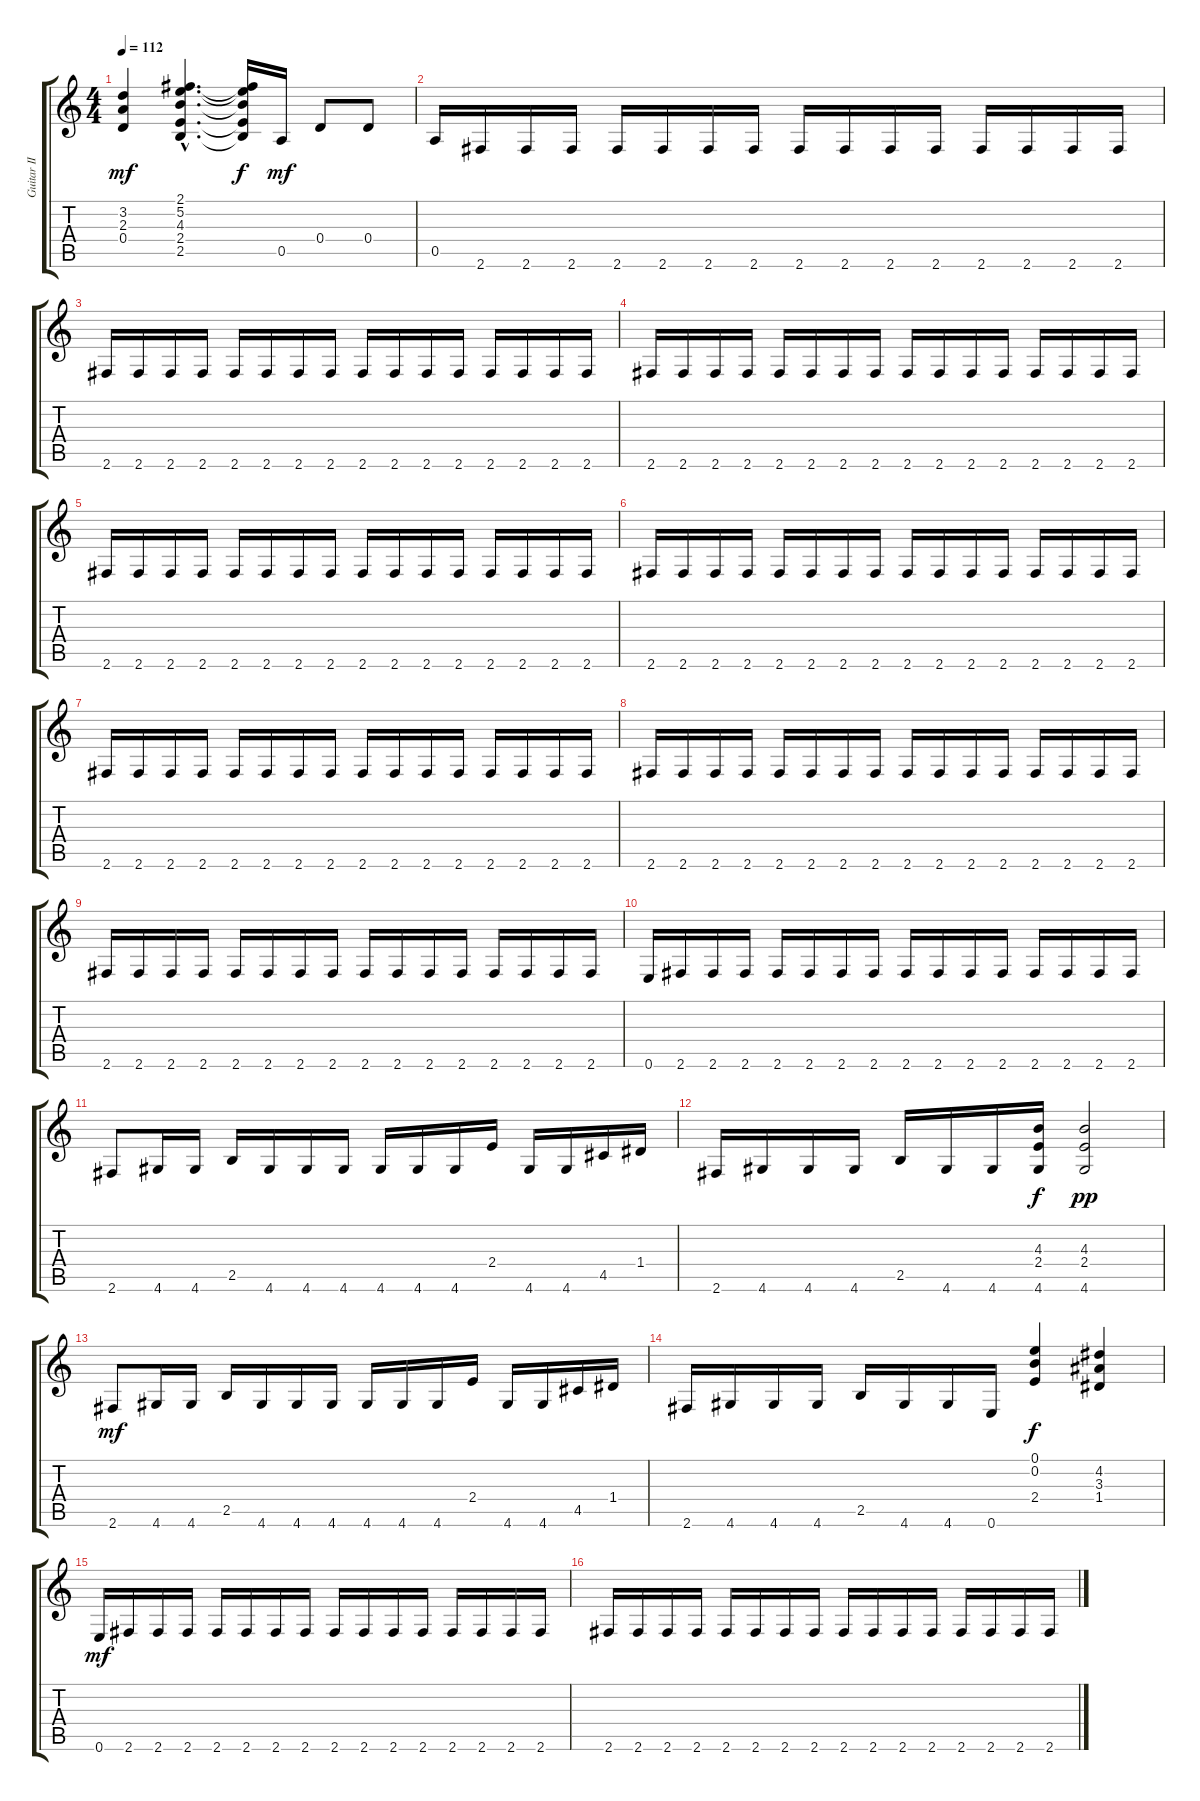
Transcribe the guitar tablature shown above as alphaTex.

\track ("Guitar II" "Guitar II") {instrument distortionguitar}
\staff {score tabs}
\tuning (E4 B3 G3 D3 A2 E2) {hide}
\ts (4 4)
\tempo 112
\clef g2
\ks c
(3.2 2.3 0.4).4{dy mf} (2.1{hac} 5.2{hac} 4.3{hac} 2.4{hac} 2.5{hac}).4{d} (2.1{t} 5.2{t} 4.3{t} 2.4{t} 2.5{t}).16{dy f} 0.5.16{dy mf} 0.4.8 0.4.8 |
0.5.16 2.6.16 2.6.16 2.6.16 2.6.16 2.6.16 2.6.16 2.6.16 2.6.16 2.6.16 2.6.16 2.6.16 2.6.16 2.6.16 2.6.16 2.6.16 |
2.6.16 2.6.16 2.6.16 2.6.16 2.6.16 2.6.16 2.6.16 2.6.16 2.6.16 2.6.16 2.6.16 2.6.16 2.6.16 2.6.16 2.6.16 2.6.16 |
2.6.16 2.6.16 2.6.16 2.6.16 2.6.16 2.6.16 2.6.16 2.6.16 2.6.16 2.6.16 2.6.16 2.6.16 2.6.16 2.6.16 2.6.16 2.6.16 |
2.6.16 2.6.16 2.6.16 2.6.16 2.6.16 2.6.16 2.6.16 2.6.16 2.6.16 2.6.16 2.6.16 2.6.16 2.6.16 2.6.16 2.6.16 2.6.16 |
2.6.16 2.6.16 2.6.16 2.6.16 2.6.16 2.6.16 2.6.16 2.6.16 2.6.16 2.6.16 2.6.16 2.6.16 2.6.16 2.6.16 2.6.16 2.6.16 |
2.6.16 2.6.16 2.6.16 2.6.16 2.6.16 2.6.16 2.6.16 2.6.16 2.6.16 2.6.16 2.6.16 2.6.16 2.6.16 2.6.16 2.6.16 2.6.16 |
2.6.16 2.6.16 2.6.16 2.6.16 2.6.16 2.6.16 2.6.16 2.6.16 2.6.16 2.6.16 2.6.16 2.6.16 2.6.16 2.6.16 2.6.16 2.6.16 |
2.6.16 2.6.16 2.6.16 2.6.16 2.6.16 2.6.16 2.6.16 2.6.16 2.6.16 2.6.16 2.6.16 2.6.16 2.6.16 2.6.16 2.6.16 2.6.16 |
0.6.16 2.6.16 2.6.16 2.6.16 2.6.16 2.6.16 2.6.16 2.6.16 2.6.16 2.6.16 2.6.16 2.6.16 2.6.16 2.6.16 2.6.16 2.6.16 |
2.6.8 4.6.16 4.6.16 2.5.16 4.6.16 4.6.16 4.6.16 4.6.16 4.6.16 4.6.16 2.4.16 4.6.16 4.6.16 4.5.16 1.4.16 |
2.6.16 4.6.16 4.6.16 4.6.16 2.5.16 4.6.16 4.6.16 (4.3 2.4 4.6).16{dy f} (4.3 2.4 4.6).2{dy pp} |
2.6.8{dy mf} 4.6.16 4.6.16 2.5.16 4.6.16 4.6.16 4.6.16 4.6.16 4.6.16 4.6.16 2.4.16 4.6.16 4.6.16 4.5.16 1.4.16 |
2.6.16 4.6.16 4.6.16 4.6.16 2.5.16 4.6.16 4.6.16 0.6.16 (0.1 0.2 2.4).4{dy f} (4.2 3.3 1.4).4 |
0.6.16{dy mf} 2.6.16 2.6.16 2.6.16 2.6.16 2.6.16 2.6.16 2.6.16 2.6.16 2.6.16 2.6.16 2.6.16 2.6.16 2.6.16 2.6.16 2.6.16 |
2.6.16 2.6.16 2.6.16 2.6.16 2.6.16 2.6.16 2.6.16 2.6.16 2.6.16 2.6.16 2.6.16 2.6.16 2.6.16 2.6.16 2.6.16 2.6.16
